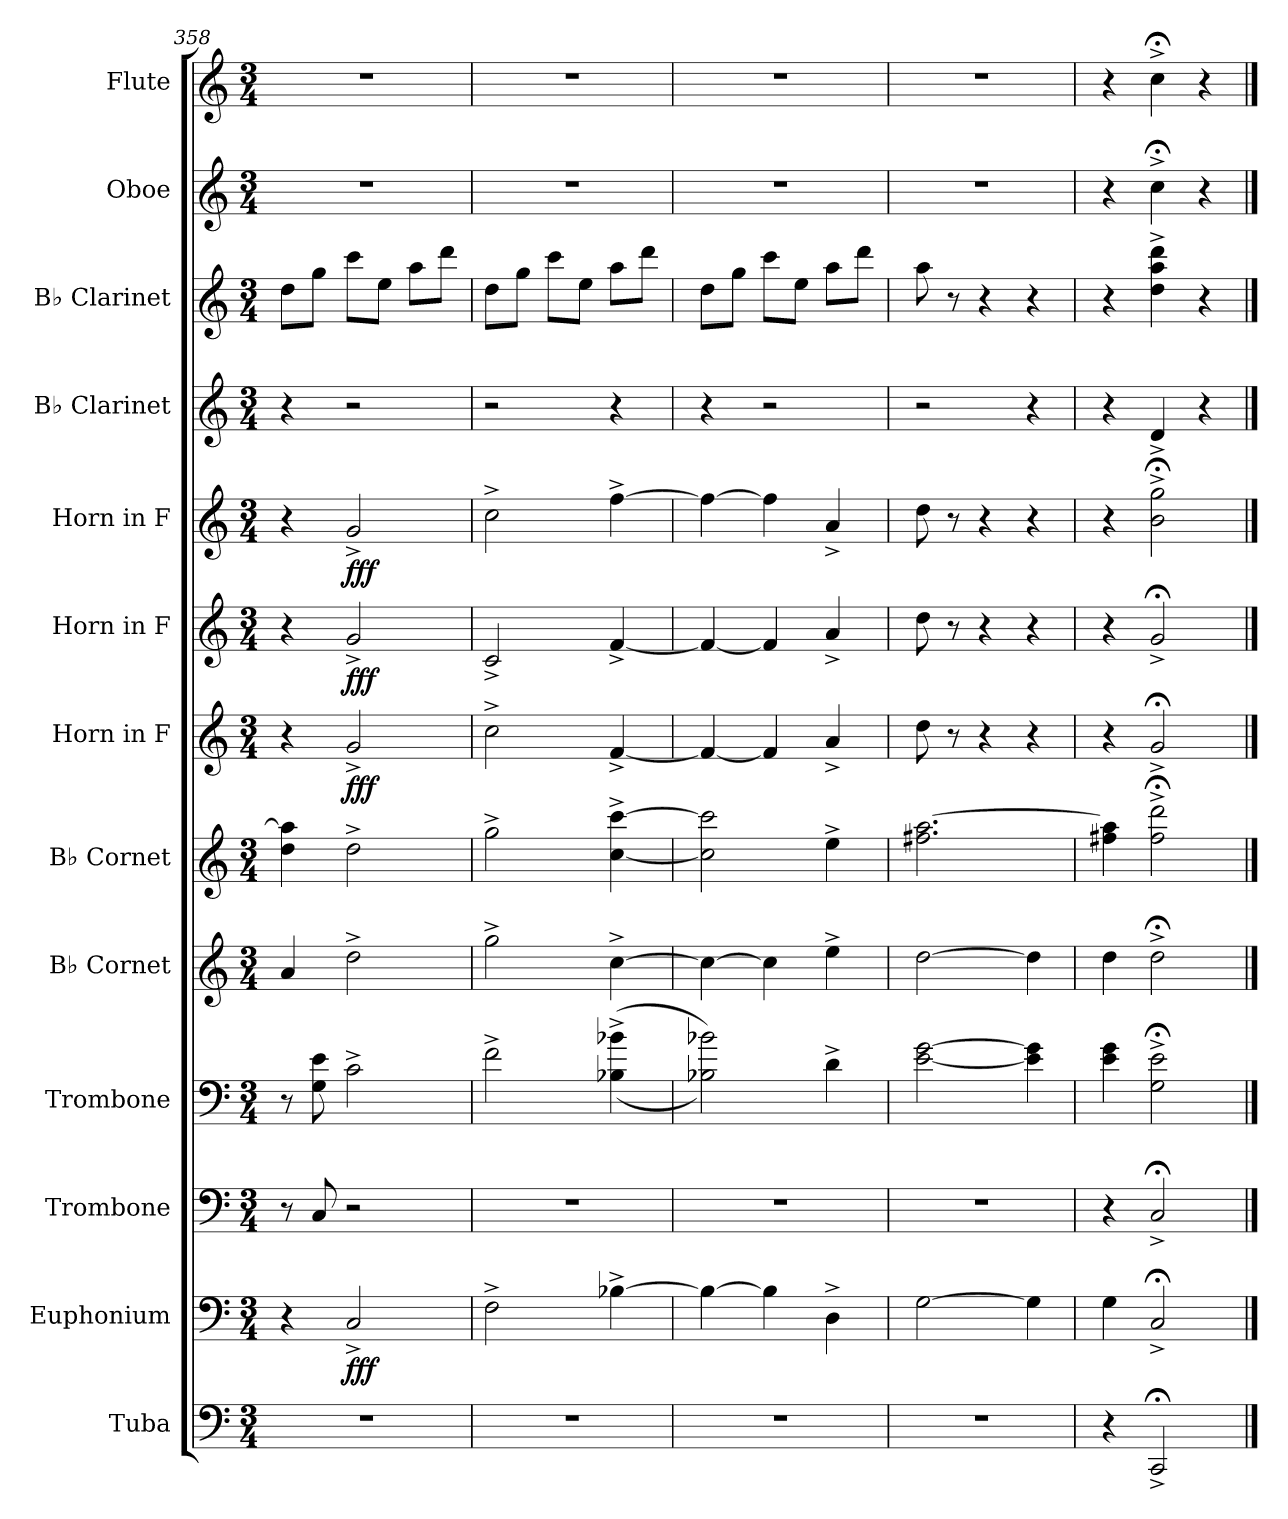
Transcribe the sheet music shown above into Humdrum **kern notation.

**kern	**kern	**dynam	**kern	**kern	**kern	**kern	**kern	**dynam	**kern	**dynam	**kern	**dynam	**kern	**kern	**kern	**kern
*part13	*part12	*part12	*part11	*part10	*part9	*part8	*part7	*part7	*part6	*part6	*part5	*part5	*part4	*part3	*part2	*part1
*staff13	*staff12	*staff12	*staff11	*staff10	*staff9	*staff8	*staff7	*staff7	*staff6	*staff6	*staff5	*staff5	*staff4	*staff3	*staff2	*staff1
*I"Tuba	*I"Euphonium	*	*I"Trombone	*I"Trombone	*I"B♭ Cornet	*I"B♭ Cornet	*I"Horn in F	*	*I"Horn in F	*	*I"Horn in F	*	*I"B♭ Clarinet	*I"B♭ Clarinet	*I"Oboe	*I"Flute
*I'Tba.	*I'Euph.	*	*I'Tbn.	*I'Tbn.	*I'B♭ Cnt.	*I'B♭ Cnt.	*	*	*	*	*	*	*I'B♭ Cl.	*I'B♭ Cl.	*I'Ob.	*I'Fl.
*clefF4	*clefF4	*	*clefF4	*clefF4	*clefG2	*clefG2	*clefG2	*	*clefG2	*	*clefG2	*	*clefG2	*clefG2	*clefG2	*clefG2
*	*	*	*	*	*ITrd1c2	*ITrd1c2	*ITrd4c7	*	*ITrd4c7	*	*ITrd4c7	*	*ITrd1c2	*ITrd1c2	*	*
*k[]	*k[]	*	*k[]	*k[]	*k[b-e-]	*k[b-e-]	*k[b-]	*	*k[b-]	*	*k[b-]	*	*k[b-e-]	*k[b-e-]	*k[]	*k[]
*M3/4	*M3/4	*	*M3/4	*M3/4	*M3/4	*M3/4	*M3/4	*	*M3/4	*	*M3/4	*	*M3/4	*M3/4	*M3/4	*M3/4
=358	=358	=358	=358	=358	=358	=358	=358	=358	=358	=358	=358	=358	=358	=358	=358	=358
2.r	4r	.	8r	8r	4g/	4cc\ 4gg\]	4r	.	4r	.	4r	.	4r	8cc\L	2.r	2.r
.	.	.	8C/	8G\ 8e\	.	.	.	.	.	.	.	.	.	8ff\J	.	.
!	!	!LO:DY:b	!	!	!	!	!	!LO:DY:b	!	!LO:DY:b	!	!LO:DY:b	!	!	!	!
.	2C^/	fff	2r	2c^\	2cc^\	2cc^\	2c^/	fff	2c^/	fff	2c^/	fff	2r	8bb-\L	.	.
.	.	.	.	.	.	.	.	.	.	.	.	.	.	8dd\J	.	.
.	.	.	.	.	.	.	.	.	.	.	.	.	.	8gg\L	.	.
.	.	.	.	.	.	.	.	.	.	.	.	.	.	8ccc\J	.	.
!!LO:PB:g=z
=359	=359	=359	=359	=359	=359	=359	=359	=359	=359	=359	=359	=359	=359	=359	=359	=359
2.r	2F^\	.	2.r	2f^\	2ff^\	2ff^\	2f^\	.	2F^/	.	2f^\	.	2r	8cc\L	2.r	2.r
.	.	.	.	.	.	.	.	.	.	.	.	.	.	8ff\J	.	.
.	.	.	.	.	.	.	.	.	.	.	.	.	.	8bb-\L	.	.
.	.	.	.	.	.	.	.	.	.	.	.	.	.	8dd\J	.	.
.	[4B-X^\	.	.	((4B-X\^ 4b-X\^	[4b-^\	[4b-\^ [4bb-\^	[4B-^/	.	[4B-^/	.	[4b-^\	.	4r	8gg\L	.	.
.	.	.	.	.	.	.	.	.	.	.	.	.	.	8ccc\J	.	.
=360	=360	=360	=360	=360	=360	=360	=360	=360	=360	=360	=360	=360	=360	=360	=360	=360
2.r	4B-\_	.	2.r	2B-X\ 2b-X\))	4b-\_	2b-\] 2bb-\]	4B-/_	.	4B-/_	.	4b-\_	.	4r	8cc\L	2.r	2.r
.	.	.	.	.	.	.	.	.	.	.	.	.	.	8ff\J	.	.
.	4B-\]	.	.	.	4b-\]	.	4B-/]	.	4B-/]	.	4b-\]	.	2r	8bb-\L	.	.
.	.	.	.	.	.	.	.	.	.	.	.	.	.	8dd\J	.	.
.	4D^\	.	.	4d^\	4dd^\	4dd^\	4d^/	.	4d^/	.	4d^/	.	.	8gg\L	.	.
.	.	.	.	.	.	.	.	.	.	.	.	.	.	8ccc\J	.	.
=361	=361	=361	=361	=361	=361	=361	=361	=361	=361	=361	=361	=361	=361	=361	=361	=361
2.r	[2G\	.	2.r	[2e\ [2g\	[2cc\	2.een\ [2.gg\	8g\	.	8g\	.	8g\	.	2r	8gg\	2.r	2.r
.	.	.	.	.	.	.	8r	.	8r	.	8r	.	.	8r	.	.
.	.	.	.	.	.	.	4r	.	4r	.	4r	.	.	4r	.	.
.	4G\]	.	.	4e\] 4g\]	4cc\]	.	4r	.	4r	.	4r	.	4r	4r	.	.
=362	=362	=362	=362	=362	=362	=362	=362	=362	=362	=362	=362	=362	=362	=362	=362	=362
4r	4G\	.	4r	4e\ 4g\	4cc\	4een\ 4gg\]	4r	.	4r	.	4r	.	4r	4r	4r	4r
2CC;<^/	2C;<^/	.	2C;<^/	2G\;<^ 2e\;<^	2cc;<^\	2ee\;<^ 2ccc\;<^	2c;<^/	.	2c;<^/	.	2e\;<^ 2cc\;<^	.	4c^/	4cc\^ 4gg\^ 4ccc\^	4cc;<^\	4cc;<^\
.	.	.	.	.	.	.	.	.	.	.	.	.	4r	4r	4r	4r
==	==	==	==	==	==	==	==	==	==	==	==	==	==	==	==	==
*-	*-	*-	*-	*-	*-	*-	*-	*-	*-	*-	*-	*-	*-	*-	*-	*-
